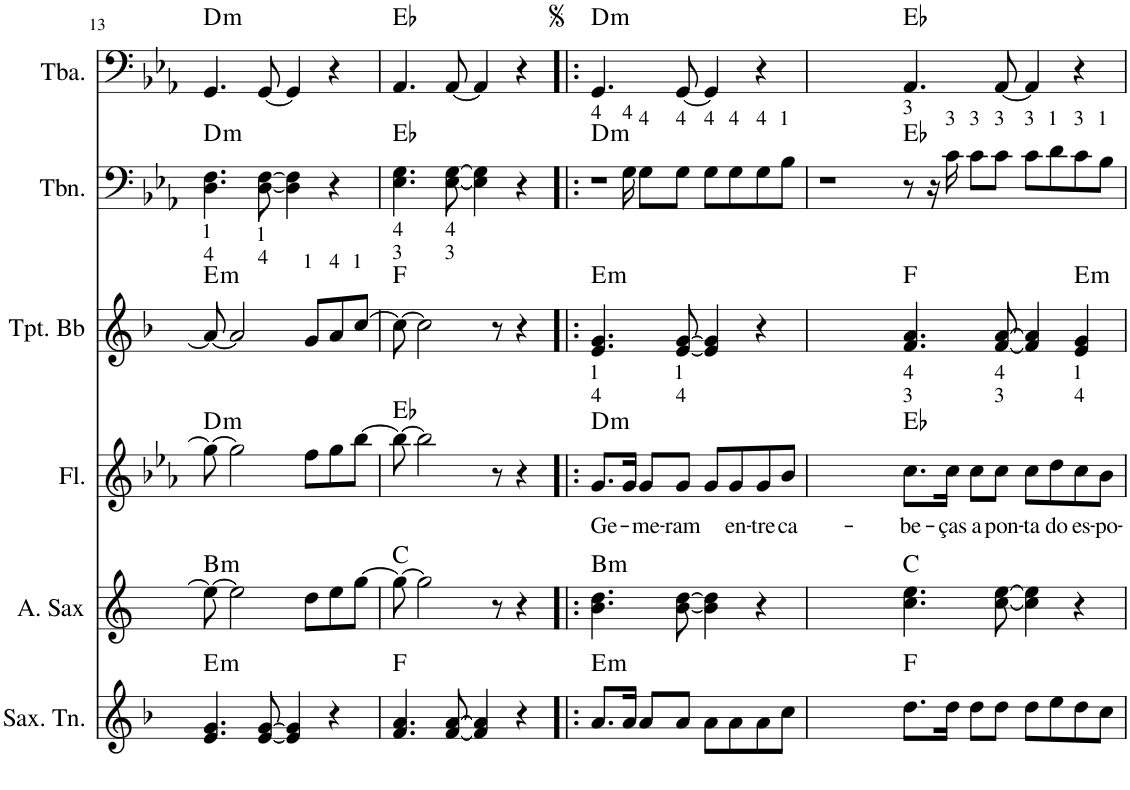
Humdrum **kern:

**kern	**harte	**kern	**harte	**kern	**text	**harte	**kern	**harte	**kern	**harte	**kern	**harte
*part6	*part6	*part5	*part5	*part4	*part4	*part4	*part3	*part3	*part2	*part2	*part1	*part1
*staff6	*	*staff5	*	*staff4	*staff4	*	*staff3	*	*staff2	*	*staff1	*
*I"Saxofone Tenor	*	*I"Saxofone Alto	*	*I"Flauta	*	*	*I"Trompete Bb	*	*I"Trombone	*	*I"Tuba	*
*I'Sax. Tn.	*	*	*	*I'Fl.	*	*	*I'Tpt. Bb	*	*I'Tbn.	*	*I'Tba.	*
!!LO:PB:g=z
*clefG2	*	*clefG2	*	*clefG2	*	*	*clefG2	*	*clefF4	*	*clefF4	*
*Trd8c14	*	*Trd5c9	*	*	*	*	*Trd1c2	*	*	*	*	*
*k[b-]	*	*k[]	*	*k[b-e-a-]	*	*	*k[b-]	*	*k[b-e-a-]	*	*k[b-e-a-]	*
*M4/4	*	*M4/4	*	*M4/4	*	*	*M4/4	*	*M4/4	*	*M4/4	*
=13	=13	=13	=13	=13	=13	=13	=13	=13	=13	=13	=13	=13
!	!	!	!	!	!	!	!	!	!LO:TX:b:t=1	!	!	!
!	!LO:H:kt=m	!	!LO:H:kt=m	!	!	!LO:H:kt=m	!	!LO:H:kt=m	!LO:TX:b:t=4	!LO:H:kt=m	!	!LO:H:kt=m
4.e/ 4.g/	E:min	8ee\_	B:min	8gg\_	.	D:min	8a/_	E:min	4.D\ 4.F\	D:min	4.GG/	D:min
.	.	2ee\]	.	2gg\]	.	.	2a/]	.	.	.	.	.
!	!	!	!	!	!	!	!	!	!LO:TX:b:t=1	!	!	!
!	!	!	!	!	!	!	!	!	!LO:TX:b:t=4	!	!	!
[8e/ [8g/	.	.	.	.	.	.	.	.	[8D\ [8F\	.	[8GG/	.
4e/] 4g/]	.	.	.	.	.	.	.	.	4D\] 4F\]	.	4GG/]	.
!	!	!	!	!	!	!	!LO:TX:a:t=1	!	!	!	!	!
.	.	8dd\L	.	8ff\L	.	.	8g/L	.	.	.	.	.
!	!	!	!	!	!	!	!LO:TX:a:t=4	!	!	!	!	!
4r	.	8ee\	.	8gg\	.	.	8a/	.	4r	.	4r	.
!	!	!	!	!	!	!	!LO:TX:a:t=1	!	!	!	!	!
.	.	[8gg\J	.	[8bb-\J	.	.	[8cc/J	.	.	.	.	.
=14	=14	=14	=14	=14	=14	=14	=14	=14	=14	=14	=14	=14
!	!	!	!	!	!	!	!	!	!LO:TX:b:t=4	!	!	!
!	!	!	!	!	!	!	!	!	!LO:TX:b:t=3	!	!	!
4.f/ 4.a/	F:maj	8gg\_	C:maj	8bb-\_	.	Eb:maj	8cc\_	F:maj	4.E-\ 4.G\	Eb:maj	4.AA-/	Eb:maj
.	.	2gg\]	.	2bb-\]	.	.	2cc\]	.	.	.	.	.
!	!	!	!	!	!	!	!	!	!LO:TX:b:t=4	!	!	!
!	!	!	!	!	!	!	!	!	!LO:TX:b:t=3	!	!	!
[8f/ [8a/	.	.	.	.	.	.	.	.	[8E-\ [8G\	.	[8AA-/	.
4f/] 4a/]	.	.	.	.	.	.	.	.	4E-\] 4G\]	.	4AA-/]	.
.	.	8r	.	8r	.	.	8r	.	.	.	.	.
4r	.	4r	.	4r	.	.	4r	.	4r	.	4r	.
=15!|:	=15!|:	=15!|:	=15!|:	=15!|:	=15!|:	=15!|:	=15!|:	=15!|:	=15!|:	=15!|:	=15!|:	=15!|:
!	!	!	!	!	!	!	!	!	!LO:TX:a:t=4	!	!	!
!	!	!	!	!	!	!	!LO:TX:b:t=1	!	!	!	!	!
!	!	!	!	!	!	!	!LO:TX:b:t=4	!	!	!	!	!
!	!LO:H:kt=m	!	!LO:H:kt=m	!	!LO:LY:b	!LO:H:kt=m	!	!LO:H:kt=m	!	!LO:H:kt=m	!	!LO:H:kt=m
*	*	*	*	*	*	*	*	*	*^	*	*	*
*	*	*	*	*	*	*	*	*	*	*^	*	*	*
*	*	*	*	*	*	*	*	*	*	*	*^	*	*	*
*	*	*	*	*	*	*	*	*	*	*	*	*^	*	*	*
*	*	*	*	*	*	*	*	*	*	*	*	*	*^	*	*	*
*	*	*	*	*	*	*	*	*	*	*	*	*	*	*^	*	*	*
*	*	*	*	*	*	*	*	*	*	*	*	*	*	*	*^	*	*	*
8.a/L	E:min	4.b\ 4.dd\	B:min	8.g/L	Ge-	D:min	4.e/ 4.g/	E:min	1r	8.ryy	4ryy	4.ryy	2ryy	2ryy	2.ryy	2..ryy	D:min	4.GG/	D:min
!	!	!	!	!	!	!	!	!	!	!LO:TX:a:t=4	!	!	!	!	!	!	!	!	!
16a/Jk	.	.	.	16g/Jk	.	.	.	.	.	1ryy	.	.	.	.	.	.	.	.	.
!	!	!	!	!	!	!	!	!	!	!	!LO:TX:a:t=4	!	!	!	!	!	!	!	!
!	!	!	!	!	!LO:LY:b	!	!	!	!	!	!	!	!	!	!	!	!	!	!
8a/L	.	.	.	8g/L	-me-	.	.	.	.	.	1ryy	.	.	.	.	.	.	.	.
!	!	!	!	!	!	!	!	!	!	!	!	!LO:TX:a:t=4	!	!	!	!	!	!	!
!	!	!	!	!	!	!	!LO:TX:b:t=1	!	!	!	!	!	!	!	!	!	!	!	!
!	!	!	!	!	!	!	!LO:TX:b:t=4	!	!	!	!	!	!	!	!	!	!	!	!
!	!	!	!	!	!LO:LY:b	!	!	!	!	!	!	!	!	!	!	!	!	!	!
8a/J	.	[8b\ [8dd\	.	8g/J	-ram	.	[8e/ [8g/	.	.	.	.	1ryy	.	.	.	.	.	[8GG/	.
!	!	!	!	!	!	!	!	!	!	!	!	!	!LO:TX:a:t=4	!	!	!	!	!	!
8a\L	.	4b\] 4dd\]	.	8g/L	.	.	4e/] 4g/]	.	.	.	.	.	1ryy	8ryy	.	.	.	4GG/]	.
!	!	!	!	!	!	!	!	!	!	!	!	!	!	!LO:TX:a:t=4	!	!	!	!	!
!	!	!	!	!	!LO:LY:b	!	!	!	!	!	!	!	!	!	!	!	!	!	!
8a\	.	.	.	8g/	en-	.	.	.	.	.	.	.	.	1ryy	.	.	.	.	.
!	!	!	!	!	!	!	!	!	!	!	!	!	!	!	!LO:TX:a:t=4	!	!	!	!
!	!	!	!	!	!LO:LY:b	!	!	!	!	!	!	!	!	!	!	!	!	!	!
8a\	.	4r	.	8g/	-tre	.	4r	.	.	.	.	.	.	.	1ryy	.	.	4r	.
!	!	!	!	!	!	!	!	!	!	!	!	!	!	!	!	!LO:TX:a:t=1	!	!	!
!	!	!	!	!	!LO:LY:b	!	!	!	!	!	!	!	!	!	!	!	!	!	!
8cc\J	.	.	.	8b-/J	ca-	.	.	.	.	.	.	.	.	.	.	2...ryy	.	.	.
2ryy	.	2ryy	.	2ryy	.	.	2ryy	.	16G\	.	.	.	.	.	.	.	.	2ryy	.
.	.	.	.	.	.	.	.	.	8G\L	.	.	.	.	.	.	.	.	.	.
.	.	.	.	.	.	.	.	.	8G\J	2ryy	.	.	.	.	.	.	.	.	.
.	.	.	.	.	.	.	.	.	.	.	2ryy	.	.	.	.	.	.	.	.
.	.	.	.	.	.	.	.	.	8G\L	.	.	.	.	.	.	.	.	.	.
.	.	.	.	.	.	.	.	.	.	.	.	4..ryy	.	.	.	.	.	.	.
.	.	.	.	.	.	.	.	.	8G\	.	.	.	.	.	.	.	.	.	.
4ryy	.	4ryy	.	4ryy	.	.	4ryy	.	.	.	.	.	4ryy	.	.	.	.	4ryy	.
.	.	.	.	.	.	.	.	.	8G\	.	.	.	.	.	.	.	.	.	.
.	.	.	.	.	.	.	.	.	.	.	.	.	.	8.ryy	.	.	.	.	.
.	.	.	.	.	.	.	.	.	8B-\J	8ryy	.	.	.	.	.	.	.	.	.
16ryy	.	16ryy	.	16ryy	.	.	16ryy	.	.	.	16ryy	.	16ryy	.	16ryy	.	.	16ryy	.
=16	=16	=16	=16	=16	=16	=16	=16	=16	=16	=16	=16	=16	=16	=16	=16	=16	=16	=16	=16
!	!	!	!	!	!	!	!LO:TX:b:t=4	!	!	!	!	!	!	!	!	!	!	!	!
!	!	!	!	!	!	!	!LO:TX:b:t=3	!	!	!	!	!	!	!	!	!	!	!	!
!	!	!	!	!	!LO:LY:b	!	!	!	!	!	!	!	!	!	!	!	!	!	!
*	*	*	*	*	*	*	*	*	*v	*v	*v	*v	*v	*v	*v	*v	*	*	*
8.dd\L	F:maj	4.cc\ 4.ee\	C:maj	8.cc\L	-be-	Eb:maj	4.f/ 4.a/	F:maj	1r	.	4.AA-/	Eb:maj
!	!	!	!	!	!LO:LY:b	!	!	!	!	!	!	!
16dd\Jk	.	.	.	16cc\Jk	-ças	.	.	.	.	.	.	.
!	!	!	!	!	!LO:LY:b	!	!	!	!	!	!	!
8dd\L	.	.	.	8cc\L	a	.	.	.	.	.	.	.
!	!	!	!	!	!	!	!LO:TX:b:t=4	!	!	!	!	!
!	!	!	!	!	!	!	!LO:TX:b:t=3	!	!	!	!	!
!	!	!	!	!	!LO:LY:b	!	!	!	!	!	!	!
8dd\J	.	[8cc\ [8ee\	.	8cc\J	pon-	.	[8f/ [8a/	.	.	.	[8AA-/	.
!	!	!	!	!	!LO:LY:b	!	!	!	!	!	!	!
8dd\L	.	4cc\] 4ee\]	.	8cc\L	-ta	.	4f/] 4a/]	.	.	.	4AA-/]	.
!	!	!	!	!	!LO:LY:b	!	!	!	!	!	!	!
8ee\	.	.	.	8dd\	do	.	.	.	.	.	.	.
!	!	!	!	!	!	!	!LO:TX:b:t=1	!	!	!	!	!
!	!	!	!	!	!	!	!LO:TX:b:t=4	!	!	!	!	!
!	!	!	!	!	!LO:LY:b	!	!	!LO:H:kt=m	!	!	!	!
8dd\	.	4r	.	8cc\	es-	.	4e/ 4g/	E:min	.	.	4r	.
!	!	!	!	!	!LO:LY:b	!	!	!	!	!	!	!
8cc\J	.	.	.	8b-\J	-po-	.	.	.	.	.	.	.
!	!	!	!	!	!	!	!	!	!LO:TX:a:t=3	!	!	!
1ryy	.	1ryy	.	1ryy	.	.	1ryy	.	8r	Eb:maj	1ryy	.
.	.	.	.	.	.	.	.	.	16r	.	.	.
!	!	!	!	!	!	!	!	!	!LO:TX:a:t=3	!	!	!
.	.	.	.	.	.	.	.	.	16c\	.	.	.
!	!	!	!	!	!	!	!	!	!LO:TX:a:t=3	!	!	!
.	.	.	.	.	.	.	.	.	8c\L	.	.	.
!	!	!	!	!	!	!	!	!	!LO:TX:a:t=3	!	!	!
.	.	.	.	.	.	.	.	.	8c\J	.	.	.
!	!	!	!	!	!	!	!	!	!LO:TX:a:t=3	!	!	!
.	.	.	.	.	.	.	.	.	8c\L	.	.	.
!	!	!	!	!	!	!	!	!	!LO:TX:a:t=1	!	!	!
.	.	.	.	.	.	.	.	.	8d\	.	.	.
!	!	!	!	!	!	!	!	!	!LO:TX:a:t=3	!	!	!
.	.	.	.	.	.	.	.	.	8c\	.	.	.
!	!	!	!	!	!	!	!	!	!LO:TX:a:t=1	!	!	!
.	.	.	.	.	.	.	.	.	8B-\J	.	.	.
=	=	=	=	=	=	=	=	=	=	=	=	=
*-	*-	*-	*-	*-	*-	*-	*-	*-	*-	*-	*-	*-
